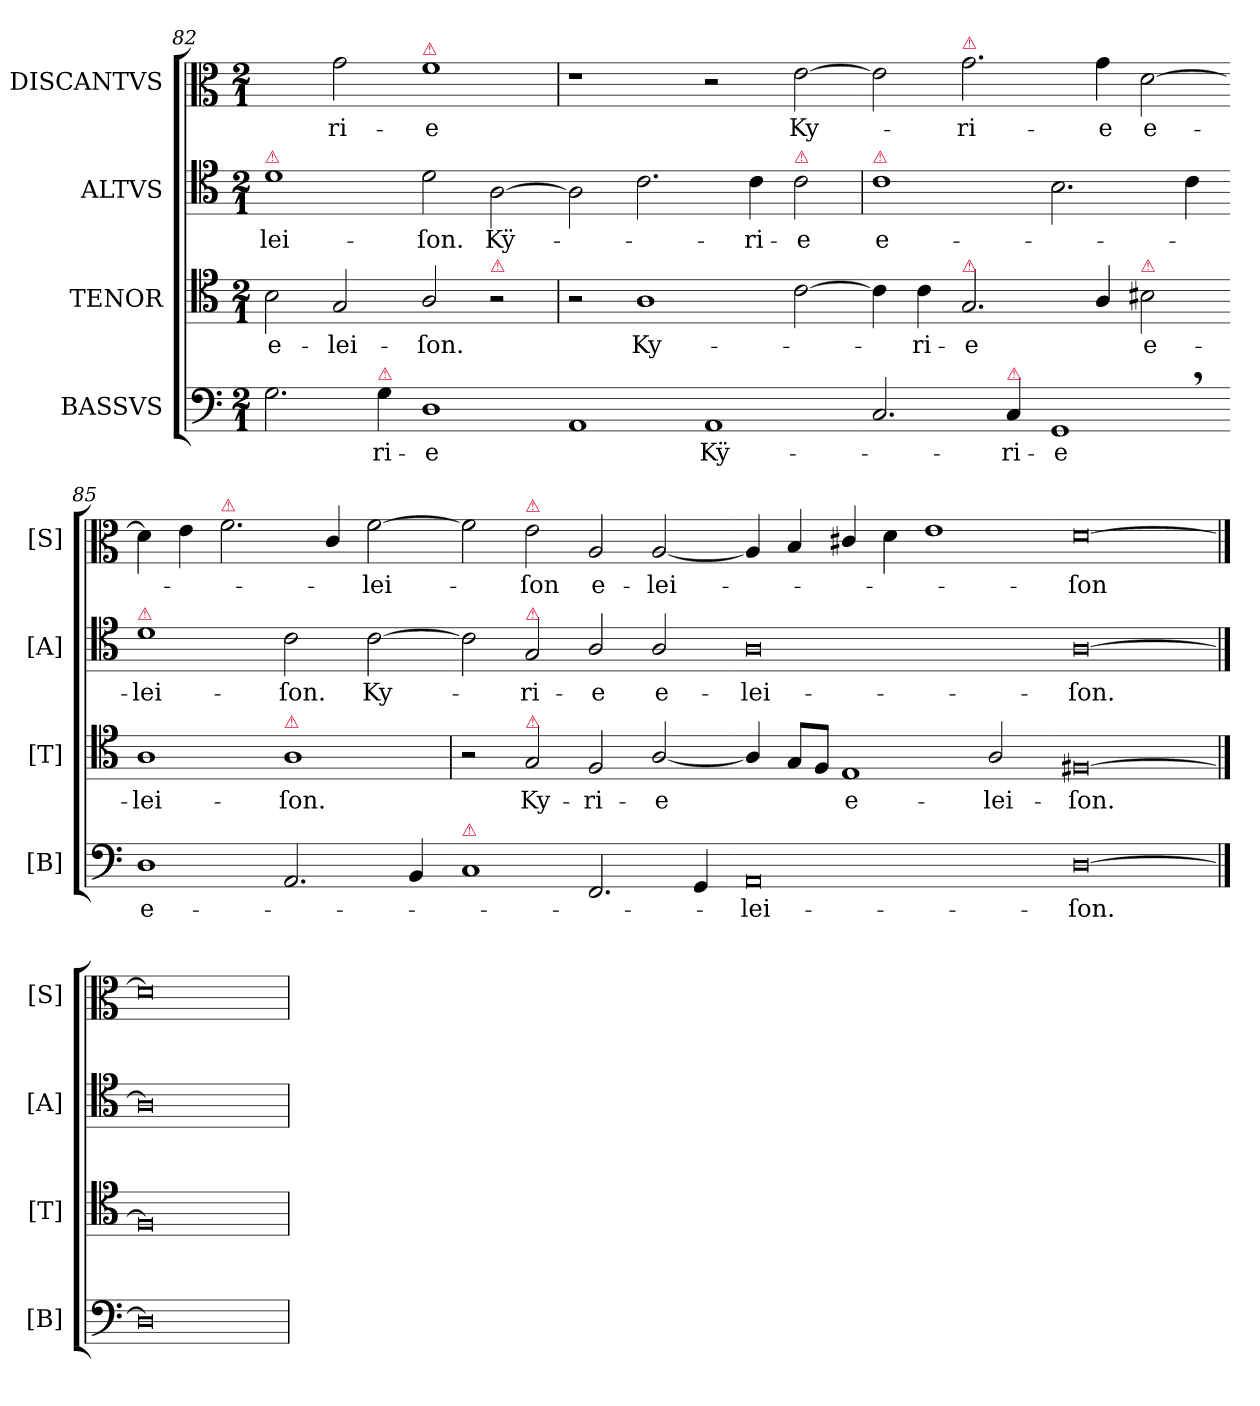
**kern	**text	**kern	**text	**kern	**text	**kern	**text
*part4	*part4	*part3	*part3	*part2	*part2	*part1	*part1
*staff4	*staff4	*staff3	*staff3	*staff2	*staff2	*staff1	*staff1
*I"BASSVS	*	*I"TENOR	*	*I"ALTVS	*	*I"DISCANTVS	*
*I'[B]	*	*I'[T]	*	*I'[A]	*	*I'[S]	*
*clefF4	*	*clefC4	*	*clefC4	*	*clefC3	*
*k[]	*	*k[]	*	*k[]	*	*k[]	*
*D:dor	*	*D:dor	*	*D:dor	*	*D:dor	*
*M2/1	*	*M2/1	*	*M2/1	*	*M2/1	*
=82	=82	=82	=82	=82	=82	=82	=82
!	!	!	!	!LO:TX:a:color=crimson:t=⚠	!	!	!
2.G\	.	2B\	e-	1d	-lei-	2ryy	.
.	.	2G/	-lei-	.	.	2g\	-ri-
!LO:TX:a:color=crimson:t=⚠	!	!	!	!	!	!	!
4G\	-ri-	.	.	.	.	.	.
!	!	!	!	!	!	!LO:TX:a:color=crimson:t=⚠	!
1D	-e	2A/	-ſon.	2d\	-ſon.	1f	-e
!	!	!LO:TX:a:color=crimson:t=⚠	!	!	!	!	!
.	.	2r	.	[2A\	Kÿ-	.	.
=83-	=83	=83	=83	=83-	=83	=83	=83
1AA	.	2r	.	2A\]	.	1r	.
.	.	1A	Ky-	2.c\	.	.	.
1AA	Kÿ-	.	.	.	.	2r	.
.	.	.	.	4c\	-ri-	.	.
!	!	!	!	!LO:TX:a:color=crimson:t=⚠	!	!	!
.	.	[2c\	.	2c\	-e	[2e\	Ky-
=84-	=84-	=84-	=84-	=84	=84-	=84-	=84-
!	!	!	!	!LO:TX:a:color=crimson:t=⚠	!	!	!
2.C/	.	4c\]	.	1c	e-	2e\]	.
.	.	4c\	-ri-	.	.	.	.
!	!	!	!	!	!	!LO:TX:a:color=crimson:t=⚠	!
!	!	!LO:TX:a:color=crimson:t=⚠	!	!	!	!	!
.	.	2.G/	-e	.	.	2.g\	-ri-
!LO:TX:a:color=crimson:t=⚠	!	!	!	!	!	!	!
4C/	-ri-	.	.	.	.	.	.
1GG,>	-e	.	.	2.B\	.	.	.
.	.	4A/	.	.	.	4g\	-e
!	!	!LO:TX:a:color=crimson:t=⚠	!	!	!	!	!
.	.	2B#X\	e-	.	.	[2d\	e-
.	.	.	.	4c\	.	.	.
=85-	=85-	=85-	=85-	=85-	=85-	=85-	=85-
!	!	!	!	!LO:TX:a:color=crimson:t=⚠	!	!	!
1D	e-	1A	-lei-	1d	-lei-	4d\]	.
.	.	.	.	.	.	4e\	.
!	!	!	!	!	!	!LO:TX:a:color=crimson:t=⚠	!
.	.	.	.	.	.	2.f\	.
!	!	!LO:TX:a:color=crimson:t=⚠	!	!	!	!	!
2.AA/	.	1A	-ſon.	2c\	-ſon.	.	.
.	.	.	.	.	.	4c/	.
.	.	.	.	[2c\	Ky-	[2f\	-lei-
4BB/	.	.	.	.	.	.	.
=86-	=86-	=86	=86-	=86-	=86-	=86-	=86-
!LO:TX:a:color=crimson:t=⚠	!	!	!	!	!	!	!
1C	.	2r	.	2c\]	.	2f\]	.
!	!	!	!	!	!	!LO:TX:a:color=crimson:t=⚠	!
!	!	!	!	!LO:TX:a:color=crimson:t=⚠	!	!	!
!	!	!LO:TX:a:color=crimson:t=⚠	!	!	!	!	!
.	.	2G/	Ky-	2G/	-ri-	2e\	-ſon
2.FF/	.	2F/	-ri-	2A/	-e	2A/	e-
.	.	[2A/	-e	2A/	e-	[2A/	-lei-
4GG/	.	.	.	.	.	.	.
=87-	=87-	=87-	=87-	=87-	=87-	=87-	=87-
0AA	-lei-	4A/]	.	0A	-lei-	4A/]	.
.	.	8G/L	.	.	.	4B/	.
.	.	8F/J	.	.	.	.	.
.	.	1E	e-	.	.	4c#X/	.
.	.	.	.	.	.	4d\	.
.	.	.	.	.	.	1e	.
.	.	2A/	-lei-	.	.	.	.
=88-	=88-	=88-	=88-	=88-	=88-	=88-	=88-
[0D\	-ſon.	[0F#X\	-ſon.	[0A	-ſon.	[0d\	-ſon
==89	==89	==89	==89	==89	==89	==89	==89
0D\]	.	0F#\]	.	0A]	.	0d\]	.
=	=	=	=	=	=	=	=
*-	*-	*-	*-	*-	*-	*-	*-
